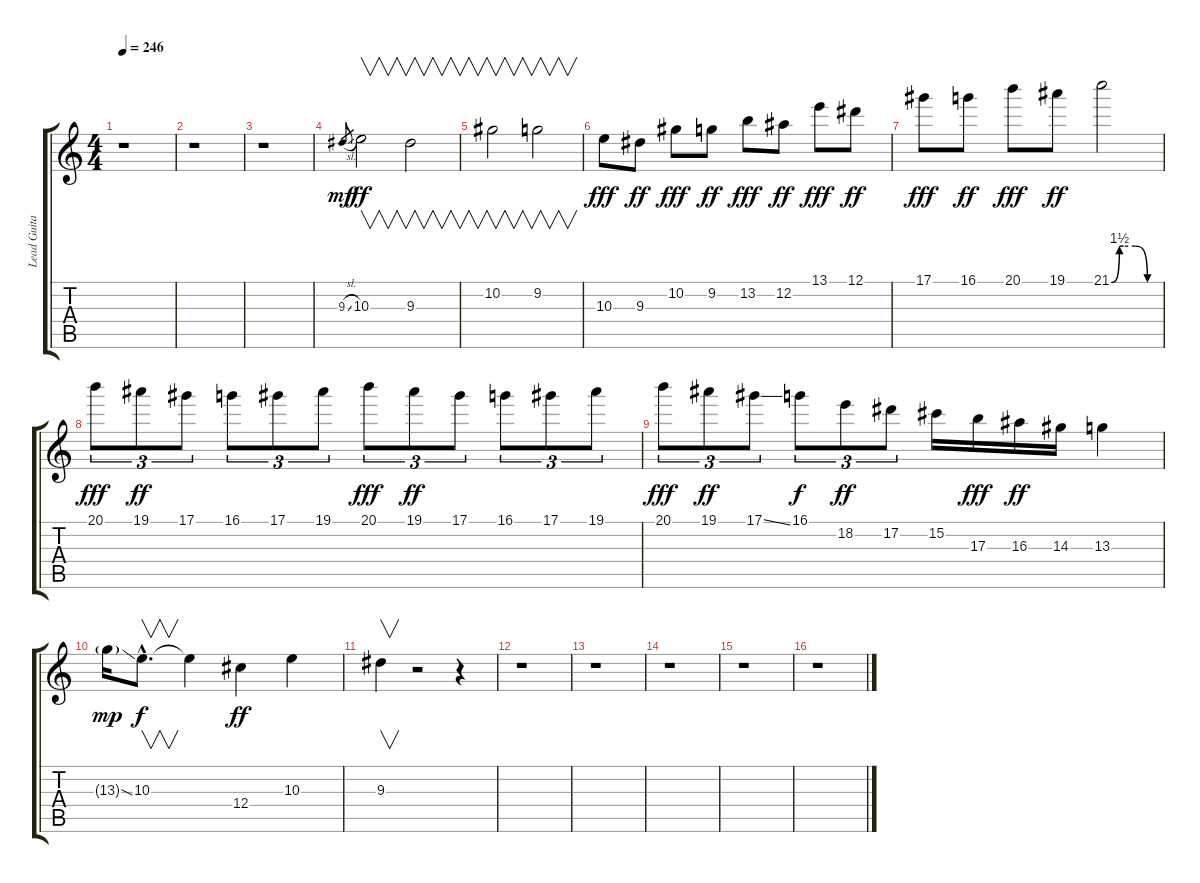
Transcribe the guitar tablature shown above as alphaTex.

\track ("Lead Guitar" "Lead Guita") {instrument overdrivenguitar}
\staff {score tabs}
\tuning (Eb4 Bb3 Gb3 Db3 Ab2 Eb2) {hide}
\ts (4 4)
\tempo 246
\clef g2
\ks c
r.1{dy mp} |
r.1 |
r.1 |
9.3{sl}.8{gr dy mf} 10.3.2{v dy ff} 9.3.2{v} |
10.2.2{v} 9.2.2{v} |
10.3.8{dy fff} 9.3.8{dy ff} 10.2.8{dy fff} 9.2.8{dy ff} 13.2.8{dy fff} 12.2.8{dy ff} 13.1.8{dy fff} 12.1.8{dy ff} |
17.1.8{dy fff} 16.1.8{dy ff} 20.1.8{dy fff} 19.1.8{dy ff} 21.1{be (custom 0 0 10 6 15 6 30 6 45 0 60 0)}.2 |
20.1.8{tu (3 2) dy fff} 19.1.8{tu (3 2) dy ff} 17.1.8{tu (3 2)} 16.1.8{tu (3 2)} 17.1.8{tu (3 2)} 19.1.8{tu (3 2)} 20.1.8{tu (3 2) dy fff} 19.1.8{tu (3 2) dy ff} 17.1.8{tu (3 2)} 16.1.8{tu (3 2)} 17.1.8{tu (3 2)} 19.1.8{tu (3 2)} |
20.1.8{tu (3 2) dy fff} 19.1.8{tu (3 2) dy ff} 17.1{ss}.8{tu (3 2)} 16.1.8{tu (3 2) dy f} 18.2.8{tu (3 2) dy ff} 17.2.8{tu (3 2)} 15.2.16 17.3.16{dy fff} 16.3.16{dy ff} 14.3.16 13.3.4 |
13.3{ss g}.16{dy mp} 10.3{hac}.8{v d dy f} 10.3{t}.4 12.4.4{dy ff} 10.3.4 |
9.3.4{v} r.2 r.4 |
r.1 |
r.1 |
r.1 |
r.1 |
r.1
